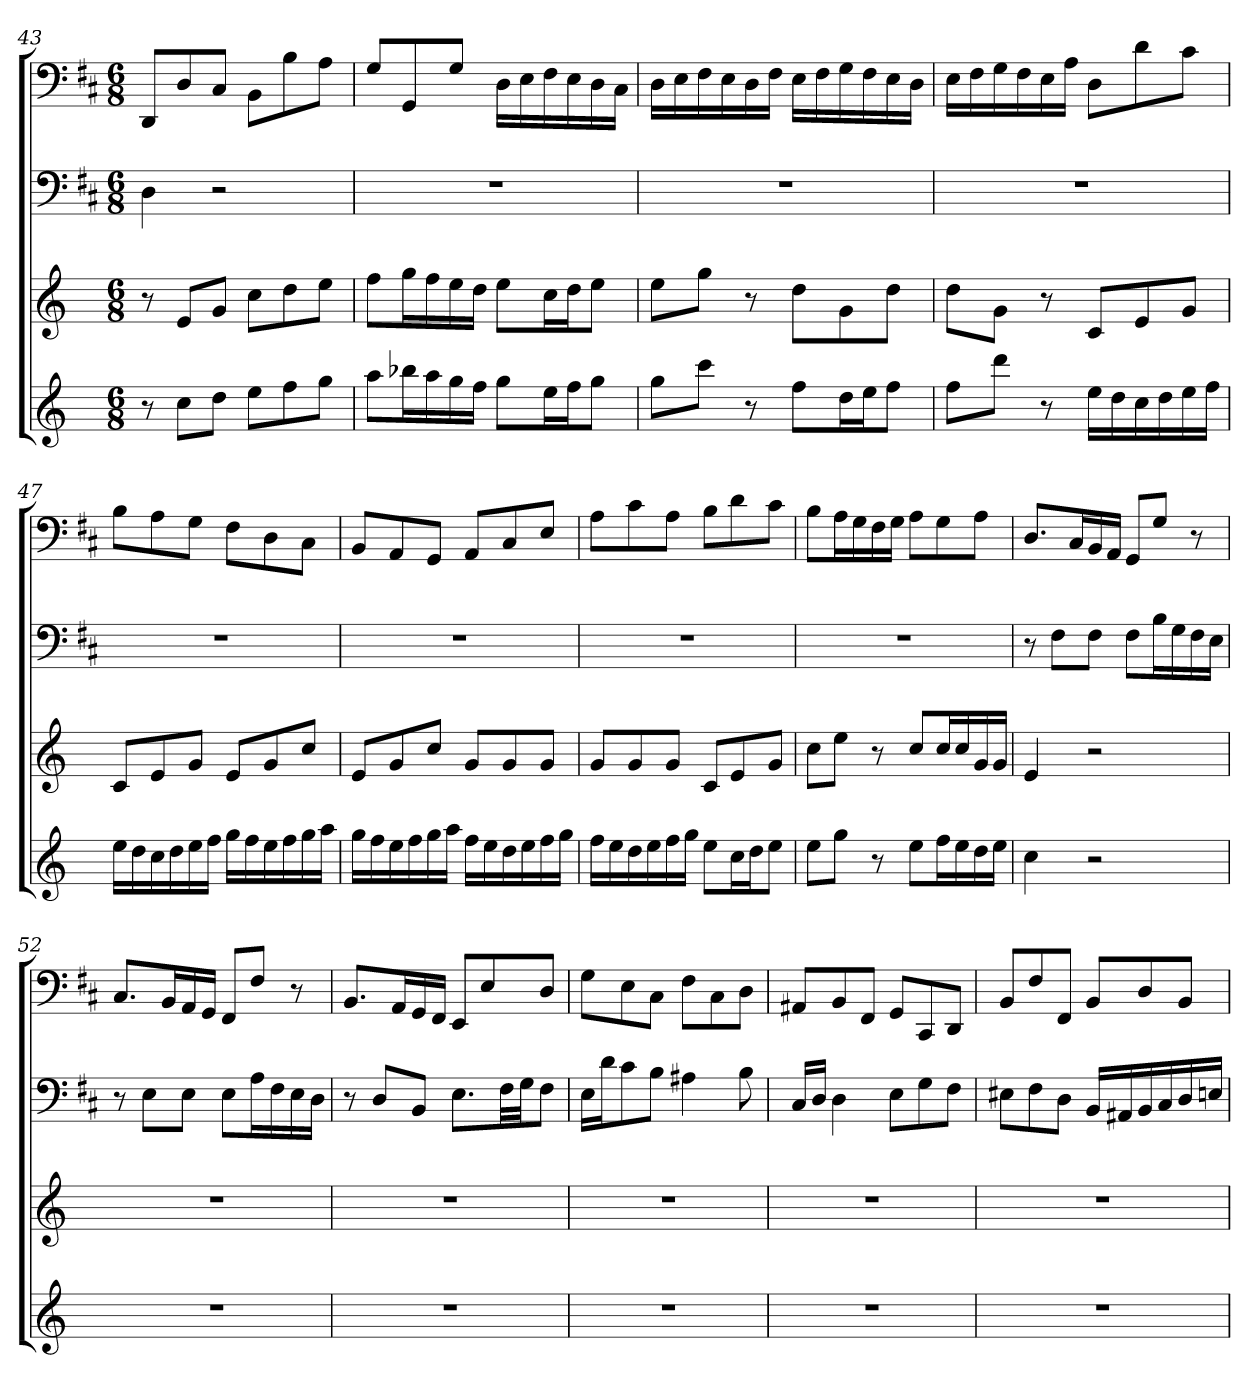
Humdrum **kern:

**kern	**kern	**kern	**kern
*part4	*part3	*part2	*part1
*staff4	*staff3	*staff2	*staff1
*k[]	*k[]	*k[f#c#]	*k[f#c#]
*M6/8	*M6/8	*M6/8	*M6/8
=43	=43	=43	=43
8r	8r	4D	8DDL
8ccL	8eL	.	8D
8ddJ	8gJ	2r	8C#J
8eeL	8ccL	.	8BBL
8ff	8dd	.	8B
8ggJ	8eeJ	.	8AJ
=44	=44	=44	=44
8aaL	8ffL	2.r	8GL
16bb-XL	16ggL	.	8GG
16aa	16ff	.	.
16gg	16ee	.	8GJ
16ffJJ	16ddJJ	.	.
8ggL	8eeL	.	16DLL
.	.	.	16E
16eeL	16ccL	.	16F#
16ffJ	16ddJ	.	16E
8ggJ	8eeJ	.	16D
.	.	.	16C#JJ
=45	=45	=45	=45
8ggL	8eeL	2.r	16DLL
.	.	.	16E
8cccJ	8ggJ	.	16F#
.	.	.	16E
8r	8r	.	16D
.	.	.	16F#JJ
8ffL	8ddL	.	16ELL
.	.	.	16F#
16ddL	8g	.	16G
16eeJ	.	.	16F#
8ffJ	8ddJ	.	16E
.	.	.	16DJJ
=46	=46	=46	=46
8ffL	8ddL	2.r	16ELL
.	.	.	16F#
8dddJ	8gJ	.	16G
.	.	.	16F#
8r	8r	.	16E
.	.	.	16AJJ
16eeLL	8cL	.	8DL
16dd	.	.	.
16cc	8e	.	8d
16dd	.	.	.
16ee	8gJ	.	8c#J
16ffJJ	.	.	.
=47	=47	=47	=47
16eeLL	8cL	2.r	8BL
16dd	.	.	.
16cc	8e	.	8A
16dd	.	.	.
16ee	8gJ	.	8GJ
16ffJJ	.	.	.
16ggLL	8eL	.	8F#L
16ff	.	.	.
16ee	8g	.	8D
16ff	.	.	.
16gg	8ccJ	.	8C#J
16aaJJ	.	.	.
=48	=48	=48	=48
16ggLL	8eL	2.r	8BBL
16ff	.	.	.
16ee	8g	.	8AA
16ff	.	.	.
16gg	8ccJ	.	8GGJ
16aaJJ	.	.	.
16ffLL	8gL	.	8AAL
16ee	.	.	.
16dd	8g	.	8C#
16ee	.	.	.
16ff	8gJ	.	8EJ
16ggJJ	.	.	.
=49	=49	=49	=49
16ffLL	8gL	2.r	8AL
16ee	.	.	.
16dd	8g	.	8c#
16ee	.	.	.
16ff	8gJ	.	8AJ
16ggJJ	.	.	.
8eeL	8cL	.	8BL
16ccL	8e	.	8d
16ddJ	.	.	.
8eeJ	8gJ	.	8c#J
=50	=50	=50	=50
8eeL	8ccL	2.r	8BL
8ggJ	8eeJ	.	16AL
.	.	.	16G
8r	8r	.	16F#
.	.	.	16GJJ
8eeL	8ccL	.	8AL
16ffL	16ccL	.	8G
16ee	16cc	.	.
16dd	16g	.	8AJ
16eeJJ	16gJJ	.	.
=51	=51	=51	=51
4cc	4e	8r	8.DL
.	.	8F#L	.
.	.	.	16C#L
2r	2r	8F#J	16BB
.	.	.	16AAJJ
.	.	8F#L	8GGL
.	.	16BL	8GJ
.	.	16G	.
.	.	16F#	8r
.	.	16EJJ	.
=52	=52	=52	=52
2.r	2.r	8r	8.C#L
.	.	8EL	.
.	.	.	16BBL
.	.	8EJ	16AA
.	.	.	16GGJJ
.	.	8EL	8FF#L
.	.	16AL	8F#J
.	.	16F#	.
.	.	16E	8r
.	.	16DJJ	.
=53	=53	=53	=53
2.r	2.r	8r	8.BBL
.	.	8DL	.
.	.	.	16AAL
.	.	8BBJ	16GG
.	.	.	16FF#JJ
.	.	8.EL	8EEL
.	.	.	8E
.	.	32F#LL	.
.	.	32GJJ	.
.	.	8F#J	8DJ
=54	=54	=54	=54
2.r	2.r	16ELL	8GL
.	.	16dJ	.
.	.	8c#	8E
.	.	8BJ	8C#J
.	.	4A#X	8F#L
.	.	.	8C#
.	.	8B	8DJ
=55	=55	=55	=55
2.r	2.r	16C#LL	8AA#XL
.	.	16DJJ	.
.	.	4D	8BB
.	.	.	8FF#J
.	.	8EL	8GGL
.	.	8G	8CC#
.	.	8F#J	8DDJ
=56	=56	=56	=56
2.r	2.r	8E#XL	8BBL
.	.	8F#	8F#
.	.	8DJ	8FF#J
.	.	16BBLL	8BBL
.	.	16AA#X	.
.	.	16BB	8D
.	.	16C#	.
.	.	16D	8BBJ
.	.	16EnJJ	.
=	=	=	=
*-	*-	*-	*-
